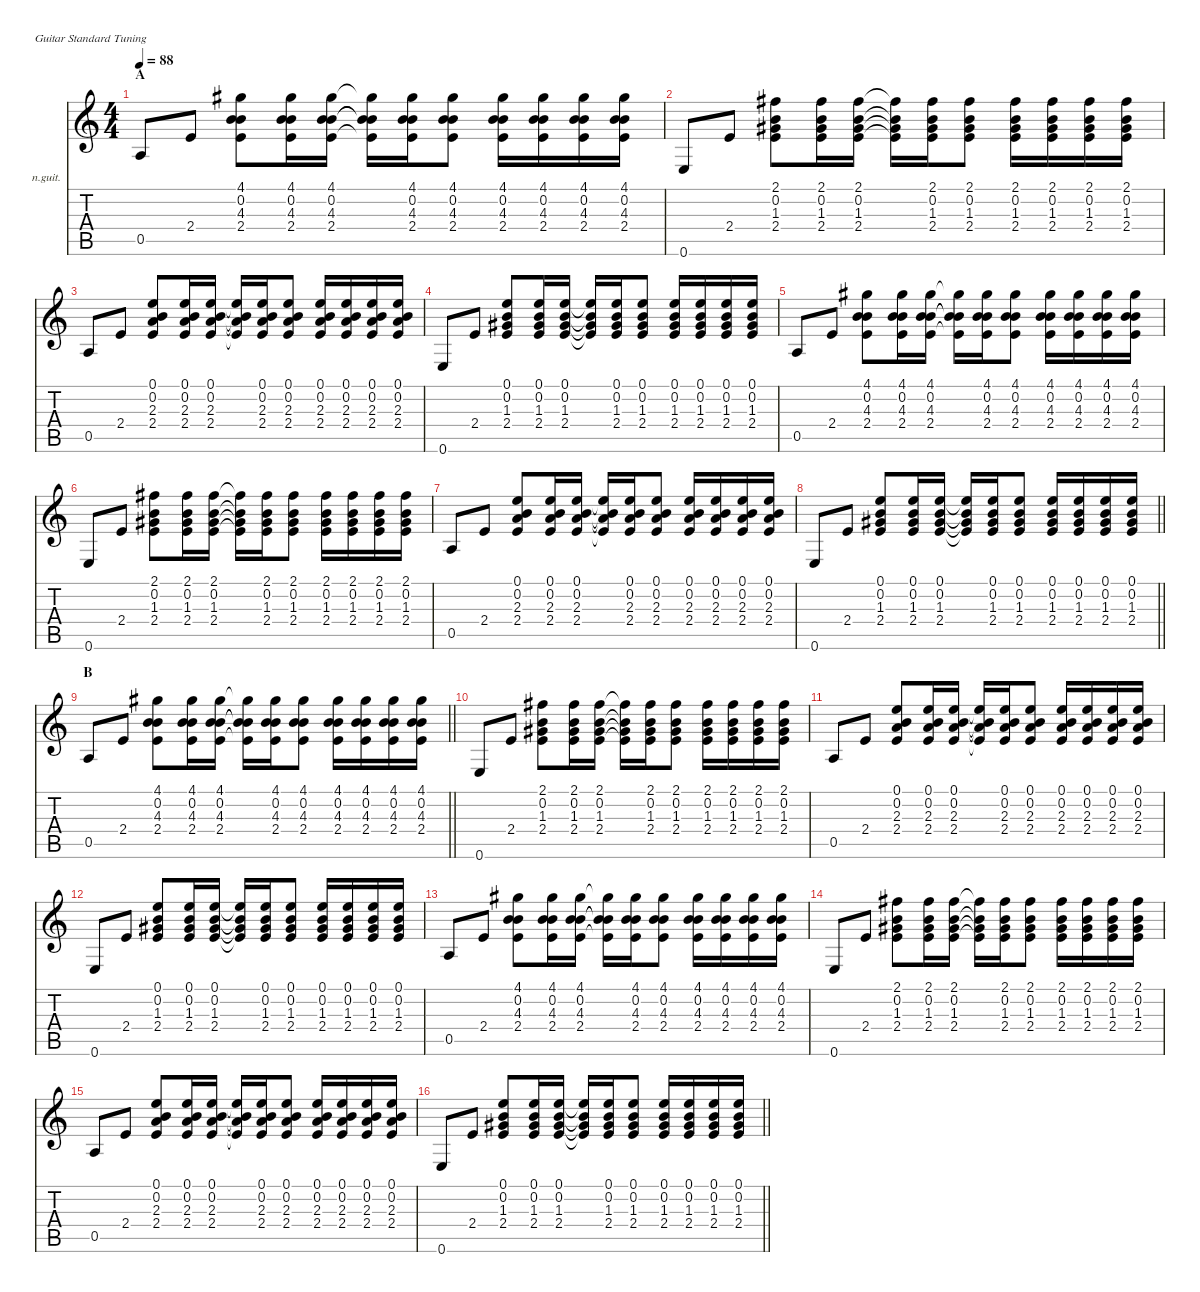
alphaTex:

\defaultSystemsLayout 4
\hideDynamics
\bracketExtendMode nobrackets
\firstSystemTrackNameOrientation horizontal
\otherSystemsTrackNameOrientation horizontal
\track ("Rhythm Joe 1" "n.guit.") {instrument acousticguitarnylon}
\staff {score tabs}
\tuning (E4 B3 G3 D3 A2 E2)
\ts (4 4)
\beaming (8 2 2 2 2)
\section ("" "A")
\tempo 88
\clef g2
\ks c
0.5.8{dy f instrument acousticguitarnylon} 2.4.8 (4.1{acc #} 0.2 4.3 2.4).8 (4.1{acc #} 0.2 4.3 2.4).16 (4.1{acc #} 0.2 4.3 2.4).16 (4.1{t acc #} 0.2{t} 4.3{t} 2.4{t}).16 (4.1{acc #} 0.2 4.3 2.4).16 (4.1{acc #} 0.2 4.3 2.4).8 (4.1{acc #} 0.2 4.3 2.4).16 (4.1{acc #} 0.2 4.3 2.4).16 (4.1{acc #} 0.2 4.3 2.4).16 (4.1{acc #} 0.2 4.3 2.4).16 |
0.6.8 2.4.8 (2.1{acc #} 0.2 1.3{acc #} 2.4).8 (2.1{acc #} 0.2 1.3{acc #} 2.4).16 (2.1{acc #} 0.2 1.3{acc #} 2.4).16 (2.1{t acc #} 0.2{t} 1.3{t acc #} 2.4{t}).16 (2.1{acc #} 0.2 1.3{acc #} 2.4).16 (2.1{acc #} 0.2 1.3{acc #} 2.4).8 (2.1{acc #} 0.2 1.3{acc #} 2.4).16 (2.1{acc #} 0.2 1.3{acc #} 2.4).16 (2.1{acc #} 0.2 1.3{acc #} 2.4).16 (2.1{acc #} 0.2 1.3{acc #} 2.4).16 |
0.5.8 2.4.8 (0.1 0.2 2.3 2.4).8 (0.1 0.2 2.3 2.4).16 (0.1 0.2 2.3 2.4).16 (0.1{t} 0.2{t} 2.3{t} 2.4{t}).16 (0.1 0.2 2.3 2.4).16 (0.1 0.2 2.3 2.4).8 (0.1 0.2 2.3 2.4).16 (0.1 0.2 2.3 2.4).16 (0.1 0.2 2.3 2.4).16 (0.1 0.2 2.3 2.4).16 |
0.6.8 2.4.8 (0.1 0.2 1.3{acc #} 2.4).8 (0.1 0.2 1.3{acc #} 2.4).16 (0.1 0.2 1.3{acc #} 2.4).16 (0.1{t} 0.2{t} 1.3{t acc #} 2.4{t}).16 (0.1 0.2 1.3{acc #} 2.4).16 (0.1 0.2 1.3{acc #} 2.4).8 (0.1 0.2 1.3{acc #} 2.4).16 (0.1 0.2 1.3{acc #} 2.4).16 (0.1 0.2 1.3{acc #} 2.4).16 (0.1 0.2 1.3{acc #} 2.4).16 |
0.5.8 2.4.8 (4.1{acc #} 0.2 4.3 2.4).8 (4.1{acc #} 0.2 4.3 2.4).16 (4.1{acc #} 0.2 4.3 2.4).16 (4.1{t acc #} 0.2{t} 4.3{t} 2.4{t}).16 (4.1{acc #} 0.2 4.3 2.4).16 (4.1{acc #} 0.2 4.3 2.4).8 (4.1{acc #} 0.2 4.3 2.4).16 (4.1{acc #} 0.2 4.3 2.4).16 (4.1{acc #} 0.2 4.3 2.4).16 (4.1{acc #} 0.2 4.3 2.4).16 |
0.6.8 2.4.8 (2.1{acc #} 0.2 1.3{acc #} 2.4).8 (2.1{acc #} 0.2 1.3{acc #} 2.4).16 (2.1{acc #} 0.2 1.3{acc #} 2.4).16 (2.1{t acc #} 0.2{t} 1.3{t acc #} 2.4{t}).16 (2.1{acc #} 0.2 1.3{acc #} 2.4).16 (2.1{acc #} 0.2 1.3{acc #} 2.4).8 (2.1{acc #} 0.2 1.3{acc #} 2.4).16 (2.1{acc #} 0.2 1.3{acc #} 2.4).16 (2.1{acc #} 0.2 1.3{acc #} 2.4).16 (2.1{acc #} 0.2 1.3{acc #} 2.4).16 |
0.5.8 2.4.8 (0.1 0.2 2.3 2.4).8 (0.1 0.2 2.3 2.4).16 (0.1 0.2 2.3 2.4).16 (0.1{t} 0.2{t} 2.3{t} 2.4{t}).16 (0.1 0.2 2.3 2.4).16 (0.1 0.2 2.3 2.4).8 (0.1 0.2 2.3 2.4).16 (0.1 0.2 2.3 2.4).16 (0.1 0.2 2.3 2.4).16 (0.1 0.2 2.3 2.4).16 |
\barLineRight lightlight
0.6.8 2.4.8 (0.1 0.2 1.3{acc #} 2.4).8 (0.1 0.2 1.3{acc #} 2.4).16 (0.1 0.2 1.3{acc #} 2.4).16 (0.1{t} 0.2{t} 1.3{t acc #} 2.4{t}).16 (0.1 0.2 1.3{acc #} 2.4).16 (0.1 0.2 1.3{acc #} 2.4).8 (0.1 0.2 1.3{acc #} 2.4).16 (0.1 0.2 1.3{acc #} 2.4).16 (0.1 0.2 1.3{acc #} 2.4).16 (0.1 0.2 1.3{acc #} 2.4).16 |
\section ("" "B")
\barLineRight lightlight
0.5.8 2.4.8 (4.1{acc #} 0.2 4.3 2.4).8 (4.1{acc #} 0.2 4.3 2.4).16 (4.1{acc #} 0.2 4.3 2.4).16 (4.1{t acc #} 0.2{t} 4.3{t} 2.4{t}).16 (4.1{acc #} 0.2 4.3 2.4).16 (4.1{acc #} 0.2 4.3 2.4).8 (4.1{acc #} 0.2 4.3 2.4).16 (4.1{acc #} 0.2 4.3 2.4).16 (4.1{acc #} 0.2 4.3 2.4).16 (4.1{acc #} 0.2 4.3 2.4).16 |
\section ("" "")
0.6.8 2.4.8 (2.1{acc #} 0.2 1.3{acc #} 2.4).8 (2.1{acc #} 0.2 1.3{acc #} 2.4).16 (2.1{acc #} 0.2 1.3{acc #} 2.4).16 (2.1{t acc #} 0.2{t} 1.3{t acc #} 2.4{t}).16 (2.1{acc #} 0.2 1.3{acc #} 2.4).16 (2.1{acc #} 0.2 1.3{acc #} 2.4).8 (2.1{acc #} 0.2 1.3{acc #} 2.4).16 (2.1{acc #} 0.2 1.3{acc #} 2.4).16 (2.1{acc #} 0.2 1.3{acc #} 2.4).16 (2.1{acc #} 0.2 1.3{acc #} 2.4).16 |
0.5.8 2.4.8 (0.1 0.2 2.3 2.4).8 (0.1 0.2 2.3 2.4).16 (0.1 0.2 2.3 2.4).16 (0.1{t} 0.2{t} 2.3{t} 2.4{t}).16 (0.1 0.2 2.3 2.4).16 (0.1 0.2 2.3 2.4).8 (0.1 0.2 2.3 2.4).16 (0.1 0.2 2.3 2.4).16 (0.1 0.2 2.3 2.4).16 (0.1 0.2 2.3 2.4).16 |
0.6.8 2.4.8 (0.1 0.2 1.3{acc #} 2.4).8 (0.1 0.2 1.3{acc #} 2.4).16 (0.1 0.2 1.3{acc #} 2.4).16 (0.1{t} 0.2{t} 1.3{t acc #} 2.4{t}).16 (0.1 0.2 1.3{acc #} 2.4).16 (0.1 0.2 1.3{acc #} 2.4).8 (0.1 0.2 1.3{acc #} 2.4).16 (0.1 0.2 1.3{acc #} 2.4).16 (0.1 0.2 1.3{acc #} 2.4).16 (0.1 0.2 1.3{acc #} 2.4).16 |
0.5.8 2.4.8 (4.1{acc #} 0.2 4.3 2.4).8 (4.1{acc #} 0.2 4.3 2.4).16 (4.1{acc #} 0.2 4.3 2.4).16 (4.1{t acc #} 0.2{t} 4.3{t} 2.4{t}).16 (4.1{acc #} 0.2 4.3 2.4).16 (4.1{acc #} 0.2 4.3 2.4).8 (4.1{acc #} 0.2 4.3 2.4).16 (4.1{acc #} 0.2 4.3 2.4).16 (4.1{acc #} 0.2 4.3 2.4).16 (4.1{acc #} 0.2 4.3 2.4).16 |
0.6.8 2.4.8 (2.1{acc #} 0.2 1.3{acc #} 2.4).8 (2.1{acc #} 0.2 1.3{acc #} 2.4).16 (2.1{acc #} 0.2 1.3{acc #} 2.4).16 (2.1{t acc #} 0.2{t} 1.3{t acc #} 2.4{t}).16 (2.1{acc #} 0.2 1.3{acc #} 2.4).16 (2.1{acc #} 0.2 1.3{acc #} 2.4).8 (2.1{acc #} 0.2 1.3{acc #} 2.4).16 (2.1{acc #} 0.2 1.3{acc #} 2.4).16 (2.1{acc #} 0.2 1.3{acc #} 2.4).16 (2.1{acc #} 0.2 1.3{acc #} 2.4).16 |
0.5.8 2.4.8 (0.1 0.2 2.3 2.4).8 (0.1 0.2 2.3 2.4).16 (0.1 0.2 2.3 2.4).16 (0.1{t} 0.2{t} 2.3{t} 2.4{t}).16 (0.1 0.2 2.3 2.4).16 (0.1 0.2 2.3 2.4).8 (0.1 0.2 2.3 2.4).16 (0.1 0.2 2.3 2.4).16 (0.1 0.2 2.3 2.4).16 (0.1 0.2 2.3 2.4).16 |
\barLineRight lightlight
0.6.8 2.4.8 (0.1 0.2 1.3{acc #} 2.4).8 (0.1 0.2 1.3{acc #} 2.4).16 (0.1 0.2 1.3{acc #} 2.4).16 (0.1{t} 0.2{t} 1.3{t acc #} 2.4{t}).16 (0.1 0.2 1.3{acc #} 2.4).16 (0.1 0.2 1.3{acc #} 2.4).8 (0.1 0.2 1.3{acc #} 2.4).16 (0.1 0.2 1.3{acc #} 2.4).16 (0.1 0.2 1.3{acc #} 2.4).16 (0.1 0.2 1.3{acc #} 2.4).16
